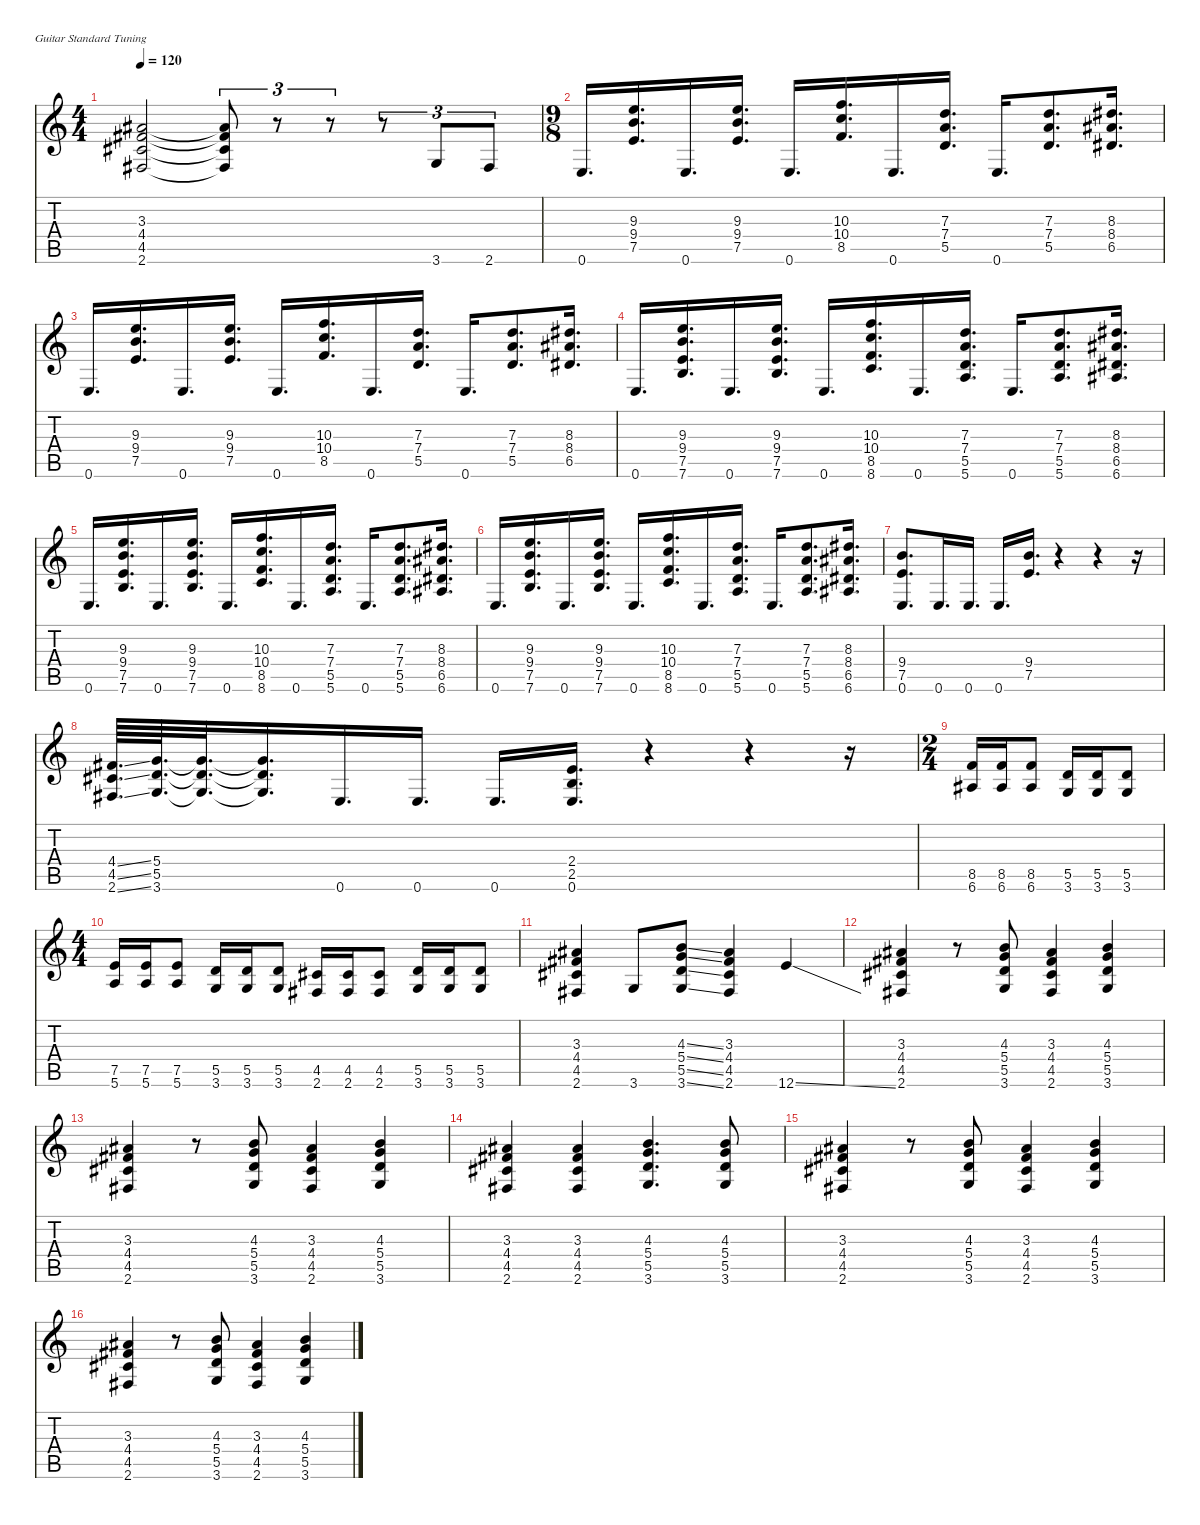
\defaultSystemsLayout 4
\hideDynamics
\bracketExtendMode nobrackets
\singleTrackTrackNamePolicy hidden
\multiTrackTrackNamePolicy hidden
\otherSystemsTrackNameOrientation horizontal
\track ("Hetfield" "dist.guit.") {instrument distortionguitar}
\staff {score tabs}
\tuning (E4 B3 G3 D3 A2 E2)
\ts (4 4)
\tempo 120
\clef g2
\ks c
(3.3{acc #} 4.4{acc #} 4.5{acc #} 2.6{acc #}).2{dy f beam Up} (3.3{t acc #} 4.4{t acc #} 4.5{t acc #} 2.6{t acc #}).8{tu (3 2) beam Up} r.8{tu (3 2) beam Up} r.8{tu (3 2) beam Up} r.8{tu (3 2) beam Up} 3.6.8{tu (3 2) beam Up} 2.6{acc #}.8{tu (3 2) beam Up} |
\ts (9 8)
0.6.16{d beam Up} (9.3 9.4 7.5).16{d beam Up} 0.6.16{d beam Up} (9.3 9.4 7.5).16{d beam Up} 0.6.16{d beam Up} (10.3 10.4 8.5).16{d beam Up} 0.6.16{d beam Up} (7.3 7.4 5.5).16{d beam Up} 0.6.16{d beam Up} (7.3 7.4 5.5).8{d beam Up} (8.3{acc #} 8.4{acc #} 6.5{acc #}).16{d beam Up} |
0.6.16{d beam Up} (9.3 9.4 7.5).16{d beam Up} 0.6.16{d beam Up} (9.3 9.4 7.5).16{d beam Up} 0.6.16{d beam Up} (10.3 10.4 8.5).16{d beam Up} 0.6.16{d beam Up} (7.3 7.4 5.5).16{d beam Up} 0.6.16{d beam Up} (7.3 7.4 5.5).8{d beam Up} (8.3{acc #} 8.4{acc #} 6.5{acc #}).16{d beam Up} |
0.6.16{d beam Up} (9.3 9.4 7.5 7.6).16{d beam Up} 0.6.16{d beam Up} (9.3 9.4 7.5 7.6).16{d beam Up} 0.6.16{d beam Up} (10.3 10.4 8.5 8.6).16{d beam Up} 0.6.16{d beam Up} (7.3 7.4 5.5 5.6).16{d beam Up} 0.6.16{d beam Up} (7.3 7.4 5.5 5.6).8{d beam Up} (8.3{acc #} 8.4{acc #} 6.5{acc #} 6.6{acc #}).16{d beam Up} |
0.6.16{d beam Up} (9.3 9.4 7.5 7.6).16{d beam Up} 0.6.16{d beam Up} (9.3 9.4 7.5 7.6).16{d beam Up} 0.6.16{d beam Up} (10.3 10.4 8.5 8.6).16{d beam Up} 0.6.16{d beam Up} (7.3 7.4 5.5 5.6).16{d beam Up} 0.6.16{d beam Up} (7.3 7.4 5.5 5.6).8{d beam Up} (8.3{acc #} 8.4{acc #} 6.5{acc #} 6.6{acc #}).16{d beam Up} |
0.6.16{d beam Up} (9.3 9.4 7.5 7.6).16{d beam Up} 0.6.16{d beam Up} (9.3 9.4 7.5 7.6).16{d beam Up} 0.6.16{d beam Up} (10.3 10.4 8.5 8.6).16{d beam Up} 0.6.16{d beam Up} (7.3 7.4 5.5 5.6).16{d beam Up} 0.6.16{d beam Up} (7.3 7.4 5.5 5.6).8{d beam Up} (8.3{acc #} 8.4{acc #} 6.5{acc #} 6.6{acc #}).16{d beam Up} |
(9.4 7.5 0.6).8{d beam Up} 0.6.16{d beam Up} 0.6.16{d beam Up} 0.6.16{d beam Up} (9.4 7.5).16{d beam Up} r.4{beam Up} r.4{beam Up} r.16{beam Up} |
(4.4{ss acc #} 4.5{ss acc #} 2.6{ss acc #}).64{d beam Up} (5.4 5.5 3.6).64{d beam Up} (5.4{t} 5.5{t} 3.6{t}).32{d beam Up} (5.4{t} 5.5{t} 3.6{t}).16{d beam Up} 0.6.16{d beam Up} 0.6.16{d beam Up} 0.6.16{d beam Up} (2.4 2.5 0.6).16{d beam Up} r.4{beam Up} r.4{beam Up} r.16{beam Up} |
\ts (2 4)
(8.5 6.6{acc #}).16{beam Up} (8.5 6.6{acc #}).16{beam Up} (8.5 6.6{acc #}).8{beam Up} (5.5 3.6).16{beam Up} (5.5 3.6).16{beam Up} (5.5 3.6).8{beam Up} |
\ts (4 4)
(7.5 5.6).16{beam Up} (7.5 5.6).16{beam Up} (7.5 5.6).8{beam Up} (5.5 3.6).16{beam Up} (5.5 3.6).16{beam Up} (5.5 3.6).8{beam Up} (4.5{acc #} 2.6{acc #}).16{beam Up} (4.5{acc #} 2.6{acc #}).16{beam Up} (4.5{acc #} 2.6{acc #}).8{beam Up} (5.5 3.6).16{beam Up} (5.5 3.6).16{beam Up} (5.5 3.6).8{beam Up} |
(3.3{acc #} 4.4{acc #} 4.5{acc #} 2.6{acc #}).4{beam Up} 3.6.8{beam Up} (4.3{ss} 5.4{ss} 5.5{ss} 3.6{ss}).8{beam Up} (3.3{acc #} 4.4{acc #} 4.5{acc #} 2.6{acc #}).4{beam Up} 12.6{ss}.4{beam Up} |
(3.3{acc #} 4.4{acc #} 4.5{acc #} 2.6{acc #}).4{beam Up} r.8{beam Up} (4.3 5.4 5.5 3.6).8{beam Up} (3.3{acc #} 4.4{acc #} 4.5{acc #} 2.6{acc #}).4{beam Up} (4.3 5.4 5.5 3.6).4{beam Up} |
(3.3{acc #} 4.4{acc #} 4.5{acc #} 2.6{acc #}).4{beam Up} r.8{beam Up} (4.3 5.4 5.5 3.6).8{beam Up} (3.3{acc #} 4.4{acc #} 4.5{acc #} 2.6{acc #}).4{beam Up} (4.3 5.4 5.5 3.6).4{beam Up} |
(3.3{acc #} 4.4{acc #} 4.5{acc #} 2.6{acc #}).4{beam Up} (3.3{acc #} 4.4{acc #} 4.5{acc #} 2.6{acc #}).4{beam Up} (4.3 5.4 5.5 3.6).4{d beam Up} (4.3 5.4 5.5 3.6).8{beam Up} |
(3.3{acc #} 4.4{acc #} 4.5{acc #} 2.6{acc #}).4{beam Up} r.8{beam Up} (4.3 5.4 5.5 3.6).8{beam Up} (3.3{acc #} 4.4{acc #} 4.5{acc #} 2.6{acc #}).4{beam Up} (4.3 5.4 5.5 3.6).4{beam Up} |
(3.3{acc #} 4.4{acc #} 4.5{acc #} 2.6{acc #}).4{beam Up} r.8{beam Up} (4.3 5.4 5.5 3.6).8{beam Up} (3.3{acc #} 4.4{acc #} 4.5{acc #} 2.6{acc #}).4{beam Up} (4.3 5.4 5.5 3.6).4{beam Up}
